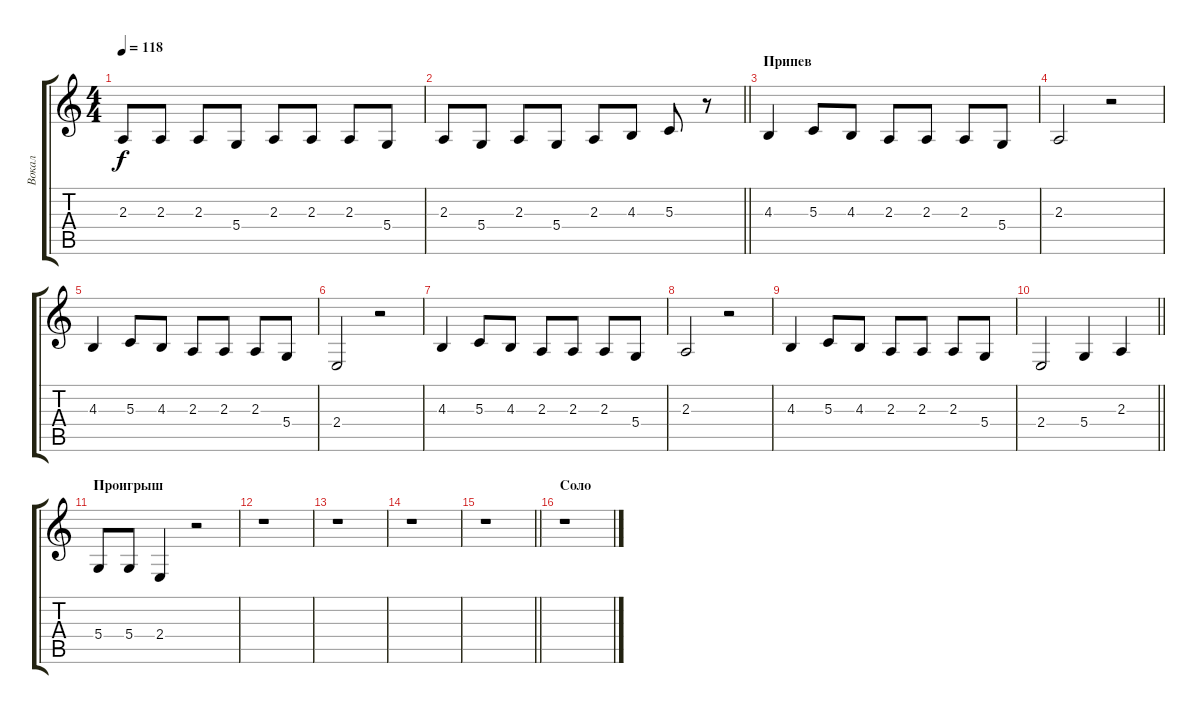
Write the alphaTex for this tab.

\track ("Вокал" "Вокал") {instrument tenorsax}
\staff {score tabs}
\tuning (E4 B3 G3 D3 A2 E2) {hide}
\ts (4 4)
\tempo 118
\clef g2
\ks c
2.3.8{dy f} 2.3.8 2.3.8 5.4.8 2.3.8 2.3.8 2.3.8 5.4.8 |
\barLineRight lightlight
2.3.8 5.4.8 2.3.8 5.4.8 2.3.8 4.3.8 5.3.8 r.8 |
\section ("" "Припев")
4.3.4 5.3.8 4.3.8 2.3.8 2.3.8 2.3.8 5.4.8 |
2.3.2 r.2 |
4.3.4 5.3.8 4.3.8 2.3.8 2.3.8 2.3.8 5.4.8 |
2.4.2 r.2 |
4.3.4 5.3.8 4.3.8 2.3.8 2.3.8 2.3.8 5.4.8 |
2.3.2 r.2 |
4.3.4 5.3.8 4.3.8 2.3.8 2.3.8 2.3.8 5.4.8 |
\barLineRight lightlight
2.4.2 5.4.4 2.3.4 |
\section ("" "Проигрыш")
5.4.8 5.4.8 2.4.4 r.2 |
r.1 |
r.1 |
r.1 |
\barLineRight lightlight
r.1 |
\section ("" "Соло")
r.1
